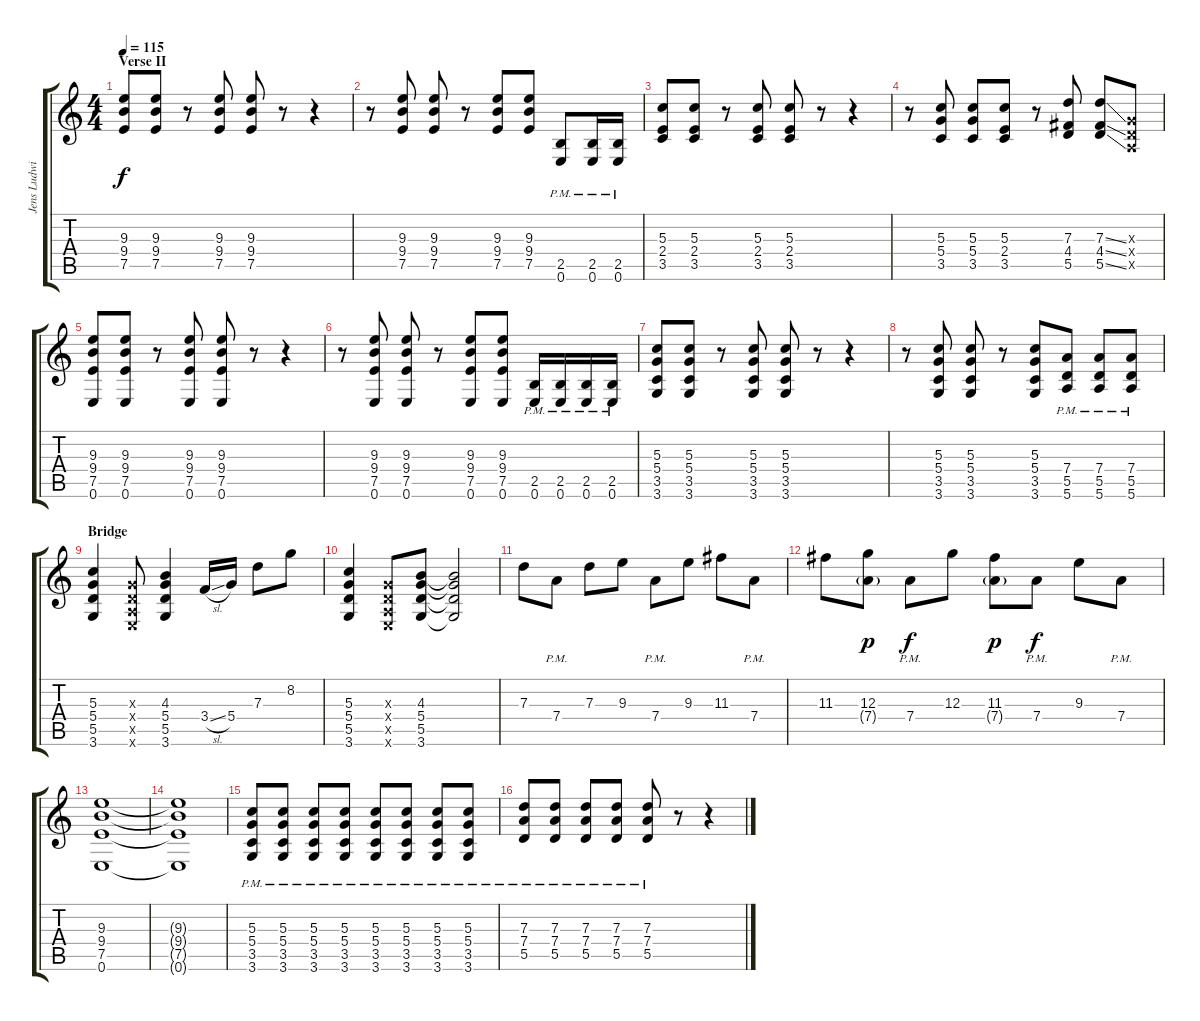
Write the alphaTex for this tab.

\track ("Jens Ludwig" "Jens Ludwi") {instrument distortionguitar}
\staff {score tabs}
\tuning (E4 B3 G3 D3 A2 E2) {hide}
\ts (4 4)
\section ("" "Verse II")
\tempo 115
\clef g2
\ks c
(9.3 9.4 7.5).8{dy f} (9.3 9.4 7.5).8 r.8 (9.3 9.4 7.5).8 (9.3 9.4 7.5).8 r.8 r.4 |
r.8 (9.3 9.4 7.5).8 (9.3 9.4 7.5).8 r.8 (9.3 9.4 7.5).8 (9.3 9.4 7.5).8 (2.5{pm} 0.6{pm}).8 (2.5{pm} 0.6{pm}).16 (2.5{pm} 0.6{pm}).16 |
(5.3 2.4 3.5).8 (5.3 2.4 3.5).8 r.8 (5.3 2.4 3.5).8 (5.3 2.4 3.5).8 r.8 r.4 |
r.8 (5.3 5.4 3.5).8 (5.3 5.4 3.5).8 (5.3 2.4 3.5).8 r.8 (7.3 4.4 5.5).8 (7.3{ss} 4.4{ss} 5.5{ss}).8 (0.3{x} 0.4{x} 0.5{x}).8 |
(9.3 9.4 7.5 0.6).8 (9.3 9.4 7.5 0.6).8 r.8 (9.3 9.4 7.5 0.6).8 (9.3 9.4 7.5 0.6).8 r.8 r.4 |
r.8 (9.3 9.4 7.5 0.6).8 (9.3 9.4 7.5 0.6).8 r.8 (9.3 9.4 7.5 0.6).8 (9.3 9.4 7.5 0.6).8 (2.5{pm} 0.6{pm}).16 (2.5{pm} 0.6{pm}).16 (2.5{pm} 0.6{pm}).16 (2.5{pm} 0.6{pm}).16 |
(5.3 5.4 3.5 3.6).8 (5.3 5.4 3.5 3.6).8 r.8 (5.3 5.4 3.5 3.6).8 (5.3 5.4 3.5 3.6).8 r.8 r.4 |
r.8 (5.3 5.4 3.5 3.6).8 (5.3 5.4 3.5 3.6).8 r.8 (5.3 5.4 3.5 3.6).8 (7.4{pm} 5.5{pm} 5.6{pm}).8 (7.4{pm} 5.5{pm} 5.6{pm}).8 (7.4{pm} 5.5{pm} 5.6{pm}).8 |
\section ("" "Bridge")
(5.3 5.4 5.5 3.6).4 (0.3{x} 0.4{x} 0.5{x} 0.6{x}).8 (4.3 5.4 5.5 3.6).4 3.4{sl}.16 5.4.16 7.3.8 8.2.8 |
(5.3 5.4 5.5 3.6).4 (0.3{x} 0.4{x} 0.5{x} 0.6{x}).8 (4.3 5.4 5.5 3.6).8 (4.3{t} 5.4{t} 5.5{t} 3.6{t}).2 |
7.3.8 7.4{pm}.8 7.3.8 9.3.8 7.4{pm}.8 9.3.8 11.3.8 7.4{pm}.8 |
11.3.8 (12.3 7.4{g}).8{dy p} 7.4{pm}.8{dy f} 12.3.8 (11.3 7.4{g}).8{dy p} 7.4{pm}.8{dy f} 9.3.8 7.4{pm}.8 |
(9.3 9.4 7.5 0.6).1 |
(9.3{t} 9.4{t} 7.5{t} 0.6{t}).1 |
(5.3{pm} 5.4{pm} 3.5{pm} 3.6{pm}).8 (5.3{pm} 5.4{pm} 3.5{pm} 3.6{pm}).8 (5.3{pm} 5.4{pm} 3.5{pm} 3.6{pm}).8 (5.3{pm} 5.4{pm} 3.5{pm} 3.6{pm}).8 (5.3{pm} 5.4{pm} 3.5{pm} 3.6{pm}).8 (5.3{pm} 5.4{pm} 3.5{pm} 3.6{pm}).8 (5.3{pm} 5.4{pm} 3.5{pm} 3.6{pm}).8 (5.3{pm} 5.4{pm} 3.5{pm} 3.6{pm}).8 |
(7.3{pm} 7.4{pm} 5.5{pm}).8 (7.3{pm} 7.4{pm} 5.5{pm}).8 (7.3{pm} 7.4{pm} 5.5{pm}).8 (7.3{pm} 7.4{pm} 5.5{pm}).8 (7.3{pm} 7.4{pm} 5.5{pm}).8 r.8 r.4
